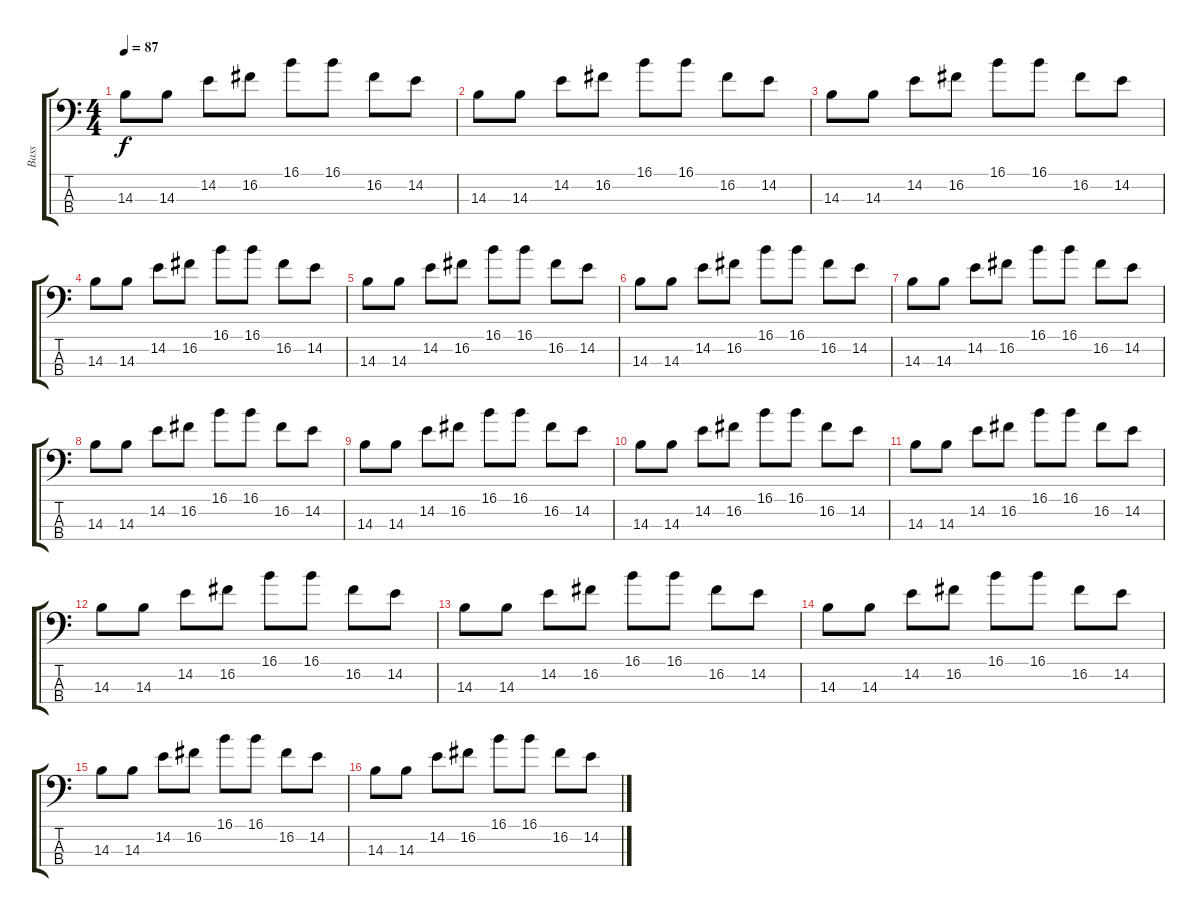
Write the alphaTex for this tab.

\track ("Bass" "Bass") {instrument electricbassfinger}
\staff {score tabs}
\tuning (G2 D2 A1 E1) {hide}
\ts (4 4)
\tempo 87
\clef f4
\ks c
14.3.8{dy f} 14.3.8 14.2.8 16.2.8 16.1.8 16.1.8 16.2.8 14.2.8 |
14.3.8 14.3.8 14.2.8 16.2.8 16.1.8 16.1.8 16.2.8 14.2.8 |
14.3.8 14.3.8 14.2.8 16.2.8 16.1.8 16.1.8 16.2.8 14.2.8 |
14.3.8 14.3.8 14.2.8 16.2.8 16.1.8 16.1.8 16.2.8 14.2.8 |
14.3.8 14.3.8 14.2.8 16.2.8 16.1.8 16.1.8 16.2.8 14.2.8 |
14.3.8 14.3.8 14.2.8 16.2.8 16.1.8 16.1.8 16.2.8 14.2.8 |
14.3.8 14.3.8 14.2.8 16.2.8 16.1.8 16.1.8 16.2.8 14.2.8 |
14.3.8 14.3.8 14.2.8 16.2.8 16.1.8 16.1.8 16.2.8 14.2.8 |
14.3.8 14.3.8 14.2.8 16.2.8 16.1.8 16.1.8 16.2.8 14.2.8 |
14.3.8 14.3.8 14.2.8 16.2.8 16.1.8 16.1.8 16.2.8 14.2.8 |
14.3.8 14.3.8 14.2.8 16.2.8 16.1.8 16.1.8 16.2.8 14.2.8 |
14.3.8 14.3.8 14.2.8 16.2.8 16.1.8 16.1.8 16.2.8 14.2.8 |
14.3.8 14.3.8 14.2.8 16.2.8 16.1.8 16.1.8 16.2.8 14.2.8 |
14.3.8 14.3.8 14.2.8 16.2.8 16.1.8 16.1.8 16.2.8 14.2.8 |
14.3.8 14.3.8 14.2.8 16.2.8 16.1.8 16.1.8 16.2.8 14.2.8 |
14.3.8 14.3.8 14.2.8 16.2.8 16.1.8 16.1.8 16.2.8 14.2.8
